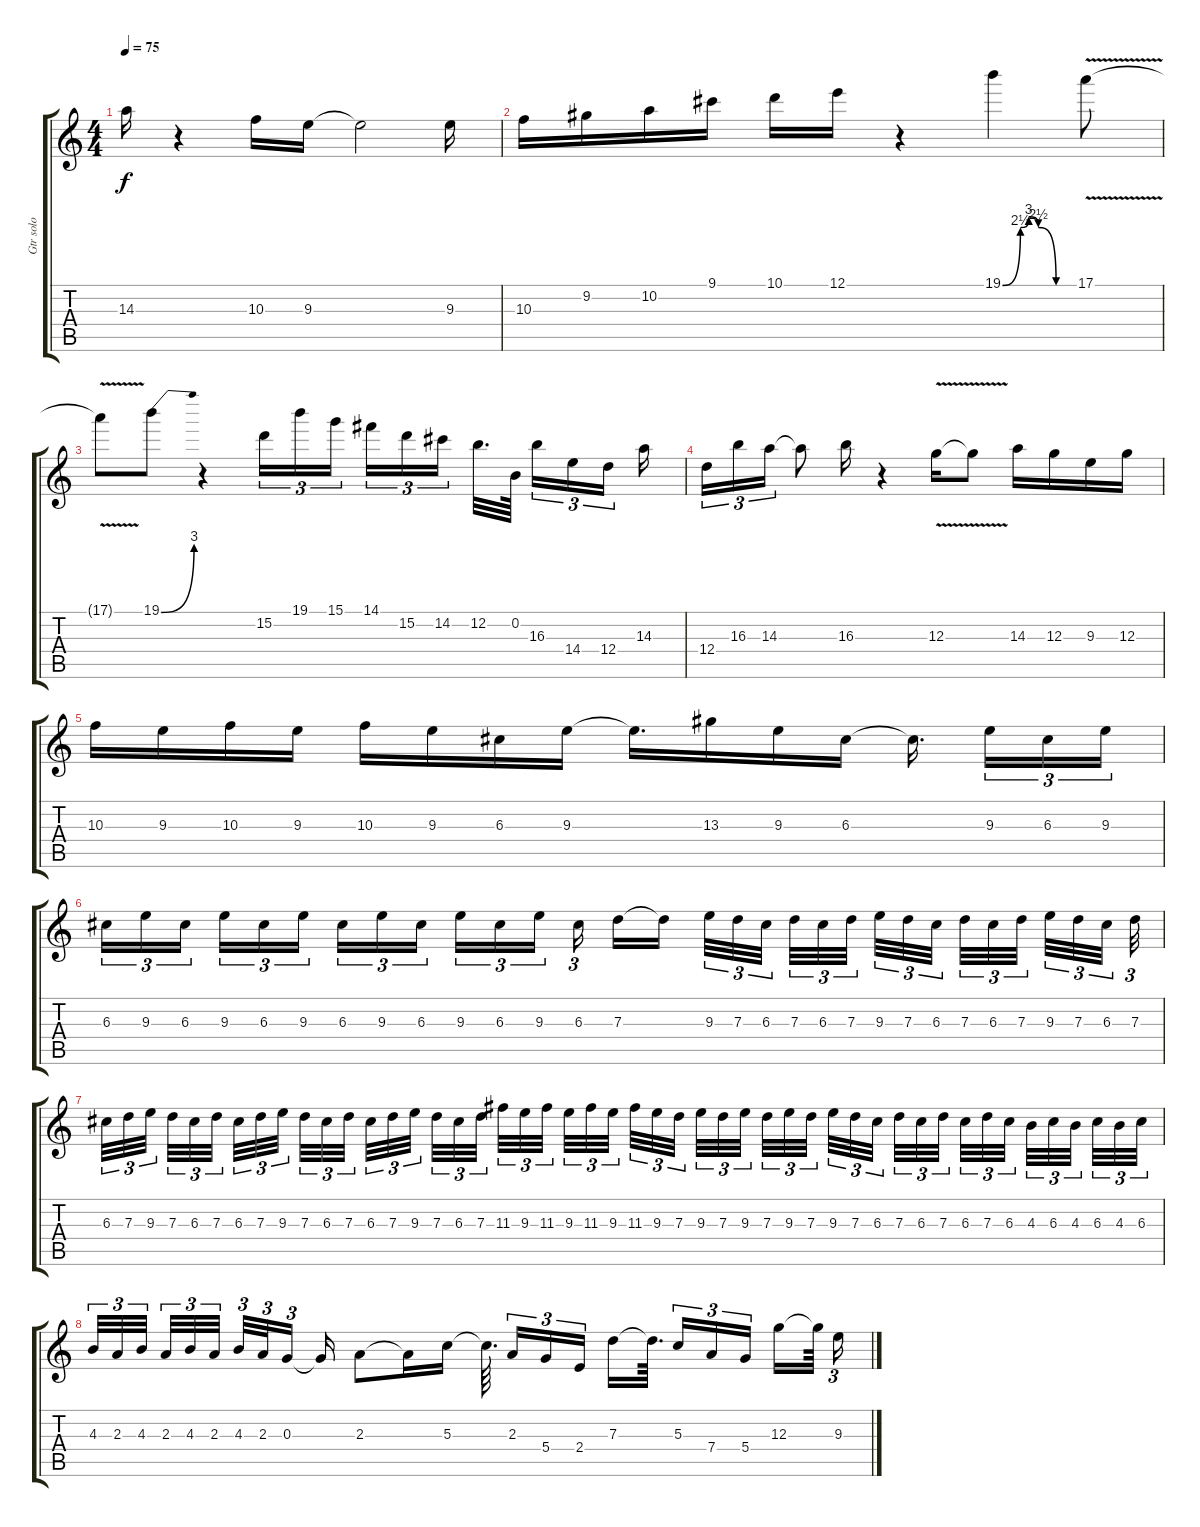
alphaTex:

\track ("Gtr solo" "Gtr solo") {instrument overdrivenguitar}
\staff {score tabs}
\tuning (E4 B3 G3 D3 A2 E2) {hide}
\ts (4 4)
\tempo 75
\clef g2
\ks c
14.3.16{dy f} r.4 10.3.16 9.3.16 9.3{t}.2 9.3.16 |
10.3.16 9.2.16 10.2.16 9.1.16 10.1.16 12.1.16 r.4 19.1{be (custom 0 0 15 10 22 12 30 10 45 0 60 0)}.4 17.1{v}.8 |
17.1{t}.8 19.1{be (bend 0 0 60 12)}.8 r.4 15.2.16{tu (3 2)} 19.1.16{tu (3 2)} 15.1.16{tu (3 2) beam splitsecondary} 14.1.16{tu (3 2)} 15.2.16{tu (3 2)} 14.2.16{tu (3 2)} 12.2.32{d} 0.2.64{beam splitsecondary} 16.3.16{tu (3 2)} 14.4.16{tu (3 2)} 12.4.16{tu (3 2) beam splitsecondary} 14.3.16 |
12.4.16{tu (3 2)} 16.3.16{tu (3 2)} 14.3.16{tu (3 2)} 14.3{t}.8 16.3.16 r.4 12.3{v}.16 12.3{t}.8 14.3.16 12.3.16 9.3.16 12.3.16 |
10.3.16 9.3.16 10.3.16 9.3.16 10.3.16 9.3.16 6.3.16 9.3.16 9.3{t}.16{d} 13.3.16 9.3.16 6.3.16 6.3{t}.16{d beam splitsecondary} 9.3.16{tu (3 2)} 6.3.16{tu (3 2)} 9.3.16{tu (3 2)} |
6.3.16{tu (3 2)} 9.3.16{tu (3 2)} 6.3.16{tu (3 2) beam splitsecondary} 9.3.16{tu (3 2)} 6.3.16{tu (3 2)} 9.3.16{tu (3 2)} 6.3.16{tu (3 2)} 9.3.16{tu (3 2)} 6.3.16{tu (3 2) beam splitsecondary} 9.3.16{tu (3 2)} 6.3.16{tu (3 2)} 9.3.16{tu (3 2)} 6.3.16{tu (3 2) beam splitsecondary} 7.3.16 7.3{t}.16{beam splitsecondary} 9.3.32{tu (3 2)} 7.3.32{tu (3 2)} 6.3.32{tu (3 2) beam splitsecondary} 7.3.32{tu (3 2)} 6.3.32{tu (3 2)} 7.3.32{tu (3 2) beam splitsecondary} 9.3.32{tu (3 2)} 7.3.32{tu (3 2)} 6.3.32{tu (3 2) beam splitsecondary} 7.3.32{tu (3 2)} 6.3.32{tu (3 2)} 7.3.32{tu (3 2) beam splitsecondary} 9.3.32{tu (3 2)} 7.3.32{tu (3 2)} 6.3.32{tu (3 2) beam splitsecondary} 7.3.32{tu (3 2)} |
6.3.32{tu (3 2)} 7.3.32{tu (3 2)} 9.3.32{tu (3 2) beam splitsecondary} 7.3.32{tu (3 2)} 6.3.32{tu (3 2)} 7.3.32{tu (3 2) beam splitsecondary} 6.3.32{tu (3 2)} 7.3.32{tu (3 2)} 9.3.32{tu (3 2) beam splitsecondary} 7.3.32{tu (3 2)} 6.3.32{tu (3 2)} 7.3.32{tu (3 2)} 6.3.32{tu (3 2)} 7.3.32{tu (3 2)} 9.3.32{tu (3 2) beam splitsecondary} 7.3.32{tu (3 2)} 6.3.32{tu (3 2)} 7.3.32{tu (3 2) beam splitsecondary} 11.3.32{tu (3 2)} 9.3.32{tu (3 2)} 11.3.32{tu (3 2) beam splitsecondary} 9.3.32{tu (3 2)} 11.3.32{tu (3 2)} 9.3.32{tu (3 2)} 11.3.32{tu (3 2)} 9.3.32{tu (3 2)} 7.3.32{tu (3 2) beam splitsecondary} 9.3.32{tu (3 2)} 7.3.32{tu (3 2)} 9.3.32{tu (3 2) beam splitsecondary} 7.3.32{tu (3 2)} 9.3.32{tu (3 2)} 7.3.32{tu (3 2) beam splitsecondary} 9.3.32{tu (3 2)} 7.3.32{tu (3 2)} 6.3.32{tu (3 2)} 7.3.32{tu (3 2)} 6.3.32{tu (3 2)} 7.3.32{tu (3 2) beam splitsecondary} 6.3.32{tu (3 2)} 7.3.32{tu (3 2)} 6.3.32{tu (3 2) beam splitsecondary} 4.3.32{tu (3 2)} 6.3.32{tu (3 2)} 4.3.32{tu (3 2) beam splitsecondary} 6.3.32{tu (3 2)} 4.3.32{tu (3 2)} 6.3.32{tu (3 2)} |
4.3.32{tu (3 2)} 2.3.32{tu (3 2)} 4.3.32{tu (3 2) beam splitsecondary} 2.3.32{tu (3 2)} 4.3.32{tu (3 2)} 2.3.32{tu (3 2) beam splitsecondary} 4.3.32{tu (3 2)} 2.3.32{tu (3 2)} 0.3.16{tu (3 2) beam splitsecondary} 0.3{t}.16 2.3.8 2.3{t}.16 5.3.16 5.3{t}.64{d beam splitsecondary} 2.3.16{tu (3 2)} 5.4.16{tu (3 2)} 2.4.16{tu (3 2) beam splitsecondary} 7.3.16 7.3{t}.64{d} 5.3.16{tu (3 2)} 7.4.16{tu (3 2)} 5.4.16{tu (3 2) beam splitsecondary} 12.3.16 12.3{t}.64{beam splitsecondary} 9.3.16{tu (3 2)}
